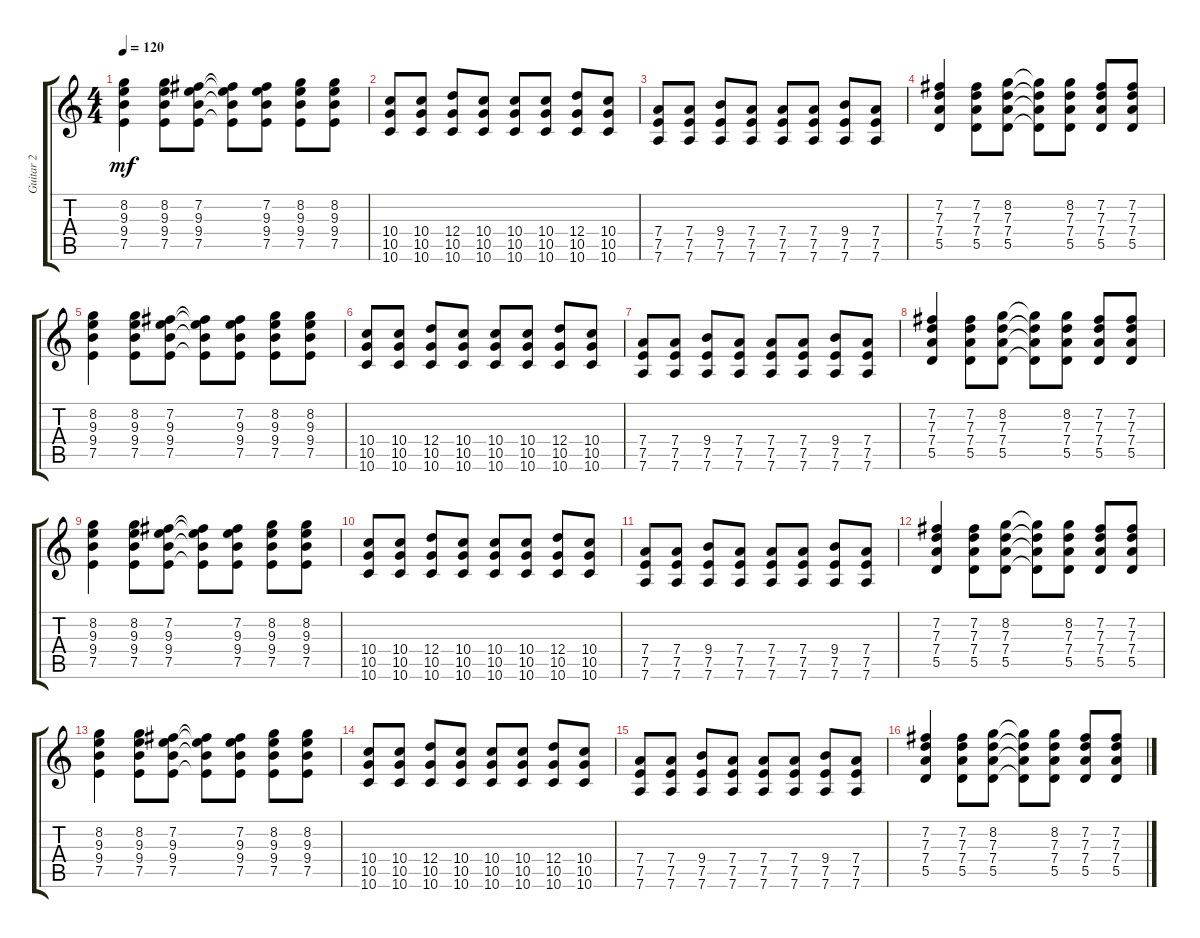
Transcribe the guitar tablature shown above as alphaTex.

\track ("Guitar 2" "Guitar 2") {instrument acousticguitarsteel}
\staff {score tabs}
\tuning (E4 B3 G3 D3 A2 D2) {hide}
\ts (4 4)
\tempo 120
\clef g2
\ks c
(8.2 9.3 9.4 7.5).4{dy mf} (8.2 9.3 9.4 7.5).8 (7.2 9.3 9.4 7.5).8 (7.2{t} 9.3{t} 9.4{t} 7.5{t}).8 (7.2 9.3 9.4 7.5).8 (8.2 9.3 9.4 7.5).8 (8.2 9.3 9.4 7.5).8 |
(10.4 10.5 10.6).8 (10.4 10.5 10.6).8 (12.4 10.5 10.6).8 (10.4 10.5 10.6).8 (10.4 10.5 10.6).8 (10.4 10.5 10.6).8 (12.4 10.5 10.6).8 (10.4 10.5 10.6).8 |
(7.4 7.5 7.6).8 (7.4 7.5 7.6).8 (9.4 7.5 7.6).8 (7.4 7.5 7.6).8 (7.4 7.5 7.6).8 (7.4 7.5 7.6).8 (9.4 7.5 7.6).8 (7.4 7.5 7.6).8 |
(7.2 7.3 7.4 5.5).4 (7.2 7.3 7.4 5.5).8 (8.2 7.3 7.4 5.5).8 (8.2{t} 7.3{t} 7.4{t} 5.5{t}).8 (8.2 7.3 7.4 5.5).8 (7.2 7.3 7.4 5.5).8 (7.2 7.3 7.4 5.5).8 |
(8.2 9.3 9.4 7.5).4 (8.2 9.3 9.4 7.5).8 (7.2 9.3 9.4 7.5).8 (7.2{t} 9.3{t} 9.4{t} 7.5{t}).8 (7.2 9.3 9.4 7.5).8 (8.2 9.3 9.4 7.5).8 (8.2 9.3 9.4 7.5).8 |
(10.4 10.5 10.6).8 (10.4 10.5 10.6).8 (12.4 10.5 10.6).8 (10.4 10.5 10.6).8 (10.4 10.5 10.6).8 (10.4 10.5 10.6).8 (12.4 10.5 10.6).8 (10.4 10.5 10.6).8 |
(7.4 7.5 7.6).8 (7.4 7.5 7.6).8 (9.4 7.5 7.6).8 (7.4 7.5 7.6).8 (7.4 7.5 7.6).8 (7.4 7.5 7.6).8 (9.4 7.5 7.6).8 (7.4 7.5 7.6).8 |
(7.2 7.3 7.4 5.5).4 (7.2 7.3 7.4 5.5).8 (8.2 7.3 7.4 5.5).8 (8.2{t} 7.3{t} 7.4{t} 5.5{t}).8 (8.2 7.3 7.4 5.5).8 (7.2 7.3 7.4 5.5).8 (7.2 7.3 7.4 5.5).8 |
(8.2 9.3 9.4 7.5).4 (8.2 9.3 9.4 7.5).8 (7.2 9.3 9.4 7.5).8 (7.2{t} 9.3{t} 9.4{t} 7.5{t}).8 (7.2 9.3 9.4 7.5).8 (8.2 9.3 9.4 7.5).8 (8.2 9.3 9.4 7.5).8 |
(10.4 10.5 10.6).8 (10.4 10.5 10.6).8 (12.4 10.5 10.6).8 (10.4 10.5 10.6).8 (10.4 10.5 10.6).8 (10.4 10.5 10.6).8 (12.4 10.5 10.6).8 (10.4 10.5 10.6).8 |
(7.4 7.5 7.6).8 (7.4 7.5 7.6).8 (9.4 7.5 7.6).8 (7.4 7.5 7.6).8 (7.4 7.5 7.6).8 (7.4 7.5 7.6).8 (9.4 7.5 7.6).8 (7.4 7.5 7.6).8 |
(7.2 7.3 7.4 5.5).4 (7.2 7.3 7.4 5.5).8 (8.2 7.3 7.4 5.5).8 (8.2{t} 7.3{t} 7.4{t} 5.5{t}).8 (8.2 7.3 7.4 5.5).8 (7.2 7.3 7.4 5.5).8 (7.2 7.3 7.4 5.5).8 |
(8.2 9.3 9.4 7.5).4 (8.2 9.3 9.4 7.5).8 (7.2 9.3 9.4 7.5).8 (7.2{t} 9.3{t} 9.4{t} 7.5{t}).8 (7.2 9.3 9.4 7.5).8 (8.2 9.3 9.4 7.5).8 (8.2 9.3 9.4 7.5).8 |
(10.4 10.5 10.6).8 (10.4 10.5 10.6).8 (12.4 10.5 10.6).8 (10.4 10.5 10.6).8 (10.4 10.5 10.6).8 (10.4 10.5 10.6).8 (12.4 10.5 10.6).8 (10.4 10.5 10.6).8 |
(7.4 7.5 7.6).8 (7.4 7.5 7.6).8 (9.4 7.5 7.6).8 (7.4 7.5 7.6).8 (7.4 7.5 7.6).8 (7.4 7.5 7.6).8 (9.4 7.5 7.6).8 (7.4 7.5 7.6).8 |
(7.2 7.3 7.4 5.5).4 (7.2 7.3 7.4 5.5).8 (8.2 7.3 7.4 5.5).8 (8.2{t} 7.3{t} 7.4{t} 5.5{t}).8 (8.2 7.3 7.4 5.5).8 (7.2 7.3 7.4 5.5).8 (7.2 7.3 7.4 5.5).8
